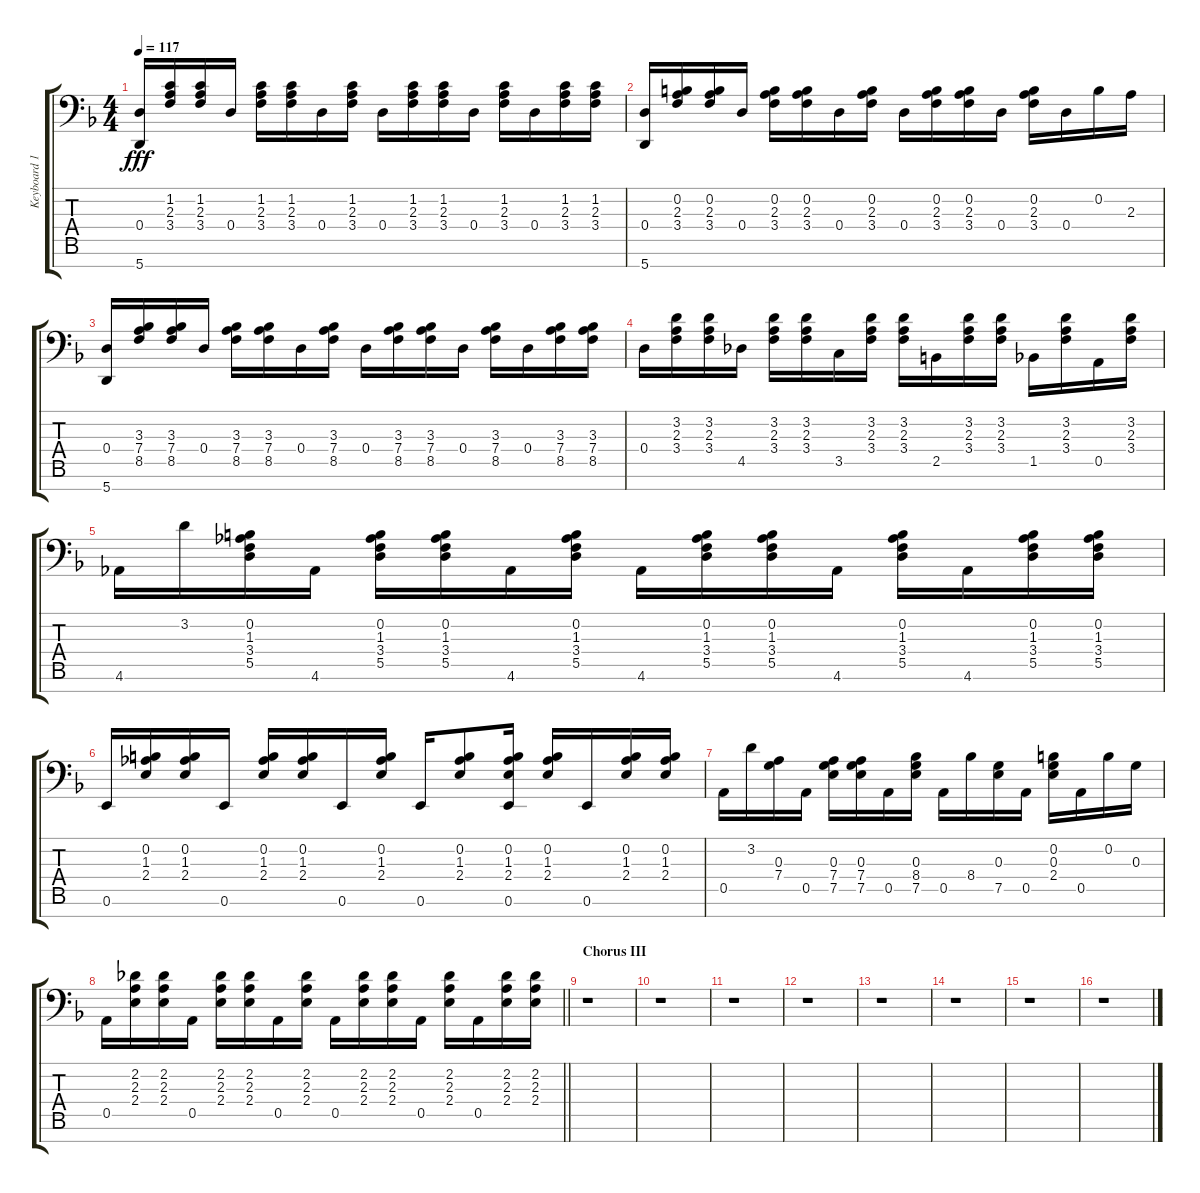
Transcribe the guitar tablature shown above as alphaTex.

\track ("Keyboard 1" "Keyboard 1") {instrument electricpiano1}
\staff {score tabs}
\tuning (E4 B3 G3 D3 A2 E2 A1) {hide}
\ts (4 4)
\tempo 117
\clef f4
\ks f
(0.4 5.7).16{dy fff} (1.2 2.3 3.4).16 (1.2 2.3 3.4).16 0.4.16 (1.2 2.3 3.4).16 (1.2 2.3 3.4).16 0.4.16 (1.2 2.3 3.4).16 0.4.16 (1.2 2.3 3.4).16 (1.2 2.3 3.4).16 0.4.16 (1.2 2.3 3.4).16 0.4.16 (1.2 2.3 3.4).16 (1.2 2.3 3.4).16 |
(0.4 5.7).16 (0.2 2.3 3.4).16 (0.2 2.3 3.4).16 0.4.16 (0.2 2.3 3.4).16 (0.2 2.3 3.4).16 0.4.16 (0.2 2.3 3.4).16 0.4.16 (0.2 2.3 3.4).16 (0.2 2.3 3.4).16 0.4.16 (0.2 2.3 3.4).16 0.4.16 0.2.16 2.3.16 |
(0.4 5.7).16 (3.3 7.4 8.5).16 (3.3 7.4 8.5).16 0.4.16 (3.3 7.4 8.5).16 (3.3 7.4 8.5).16 0.4.16 (3.3 7.4 8.5).16 0.4.16 (3.3 7.4 8.5).16 (3.3 7.4 8.5).16 0.4.16 (3.3 7.4 8.5).16 0.4.16 (3.3 7.4 8.5).16 (3.3 7.4 8.5).16 |
0.4.16 (3.2 2.3 3.4).16 (3.2 2.3 3.4).16 4.5.16 (3.2 2.3 3.4).16 (3.2 2.3 3.4).16 3.5.16 (3.2 2.3 3.4).16 (3.2 2.3 3.4).16 2.5.16 (3.2 2.3 3.4).16 (3.2 2.3 3.4).16 1.5.16 (3.2 2.3 3.4).16 0.5.16 (3.2 2.3 3.4).16 |
4.6.16 3.2.16 (0.2 1.3 3.4 5.5).16 4.6.16 (0.2 1.3 3.4 5.5).16 (0.2 1.3 3.4 5.5).16 4.6.16 (0.2 1.3 3.4 5.5).16 4.6.16 (0.2 1.3 3.4 5.5).16 (0.2 1.3 3.4 5.5).16 4.6.16 (0.2 1.3 3.4 5.5).16 4.6.16 (0.2 1.3 3.4 5.5).16 (0.2 1.3 3.4 5.5).16 |
0.6.16 (0.2 1.3 2.4).16 (0.2 1.3 2.4).16 0.6.16 (0.2 1.3 2.4).16 (0.2 1.3 2.4).16 0.6.16 (0.2 1.3 2.4).16 0.6.16 (0.2 1.3 2.4).8 (0.2 1.3 2.4 0.6).16 (0.2 1.3 2.4).16 0.6.16 (0.2 1.3 2.4).16 (0.2 1.3 2.4).16 |
0.5.16 3.2.16 (0.3 7.4).16 0.5.16 (0.3 7.4 7.5).16 (0.3 7.4 7.5).16 0.5.16 (0.3 8.4 7.5).16 0.5.16 8.4.16 (0.3 7.5).16 0.5.16 (0.2 0.3 2.4).16 0.5.16 0.2.16 0.3.16 |
\barLineRight lightlight
0.5.16 (2.2 2.3 2.4).16 (2.2 2.3 2.4).16 0.5.16 (2.2 2.3 2.4).16 (2.2 2.3 2.4).16 0.5.16 (2.2 2.3 2.4).16 0.5.16 (2.2 2.3 2.4).16 (2.2 2.3 2.4).16 0.5.16 (2.2 2.3 2.4).16 0.5.16 (2.2 2.3 2.4).16 (2.2 2.3 2.4).16 |
\section ("" "Chorus III")
r.1 |
r.1 |
r.1 |
r.1 |
r.1 |
r.1 |
r.1 |
r.1
